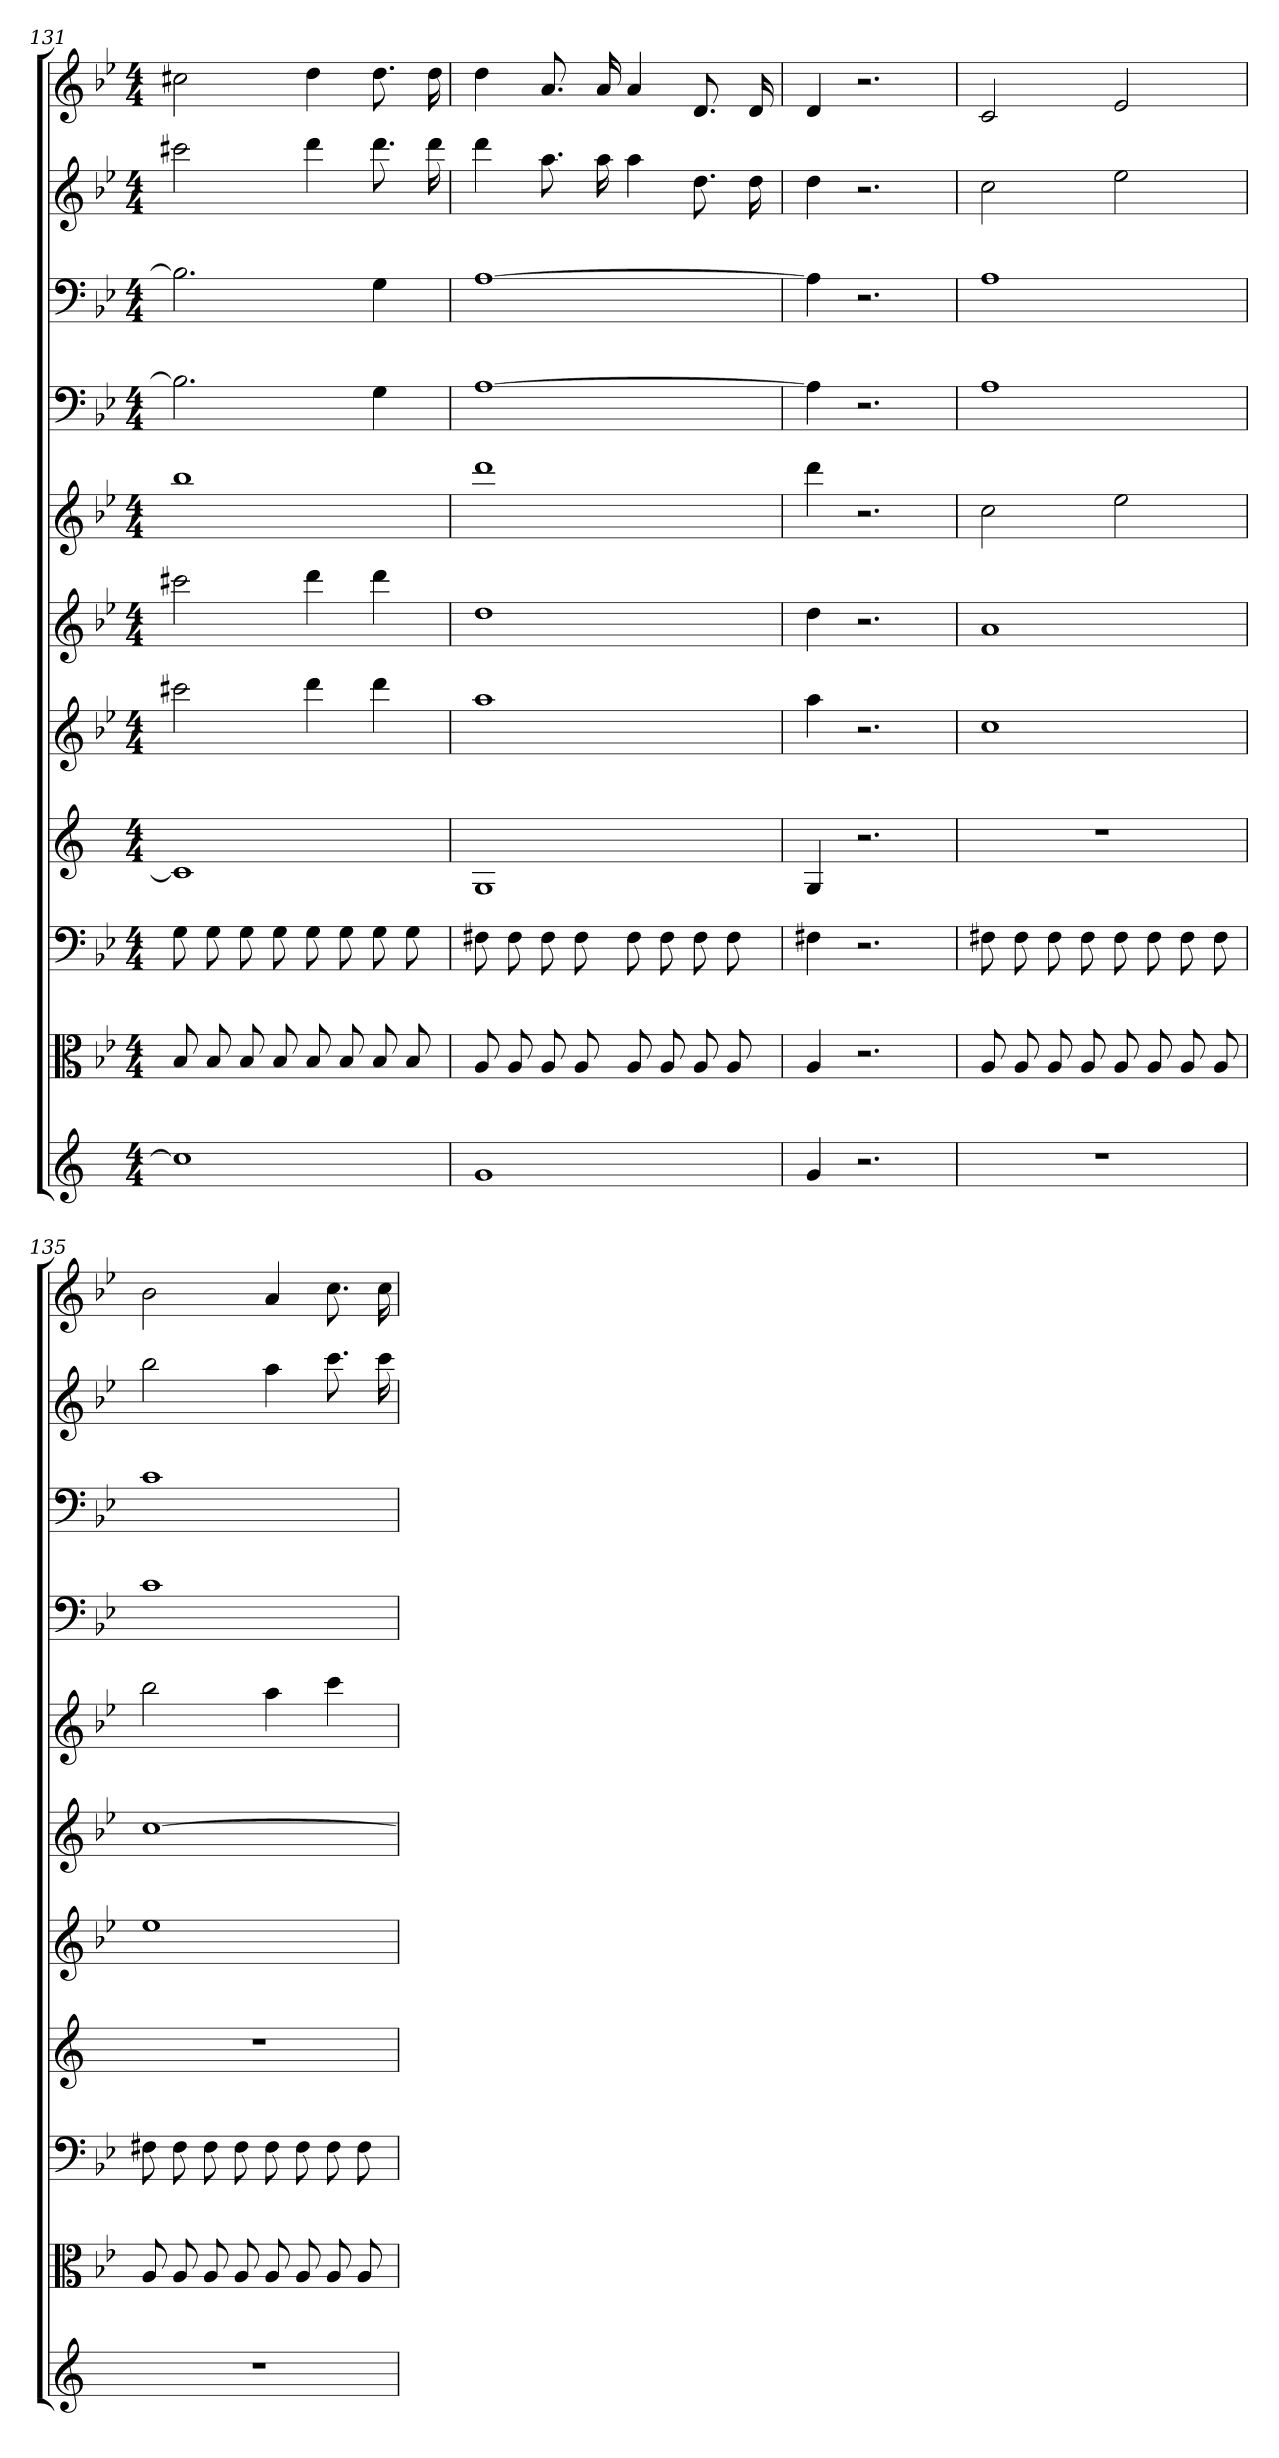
**kern	**kern	**kern	**kern	**kern	**kern	**kern	**kern	**kern	**kern	**kern
*part11	*part10	*part9	*part8	*part7	*part6	*part5	*part4	*part3	*part2	*part1
*staff11	*staff10	*staff9	*staff8	*staff7	*staff6	*staff5	*staff4	*staff3	*staff2	*staff1
*	*clefC3	*clefF4	*	*	*	*	*clefF4	*clefF4	*	*
*k[]	*k[b-e-]	*k[b-e-]	*k[]	*k[b-e-]	*k[b-e-]	*k[b-e-]	*k[b-e-]	*k[b-e-]	*k[b-e-]	*k[b-e-]
*M4/4	*M4/4	*M4/4	*M4/4	*M4/4	*M4/4	*M4/4	*M4/4	*M4/4	*M4/4	*M4/4
=131	=131	=131	=131	=131	=131	=131	=131	=131	=131	=131
1cc]	8B-	8G	1c]	2ccc#X	2ccc#X	1bb-	2.B-]	2.B-]	2ccc#X	2cc#X
.	8B-	8G	.	.	.	.	.	.	.	.
.	8B-	8G	.	.	.	.	.	.	.	.
.	8B-	8G	.	.	.	.	.	.	.	.
.	8B-	8G	.	4ddd	4ddd	.	.	.	4ddd	4dd
.	8B-	8G	.	.	.	.	.	.	.	.
.	8B-	8G	.	4ddd	4ddd	.	4G	4G	8.ddd	8.dd
.	8B-	8G	.	.	.	.	.	.	.	.
.	.	.	.	.	.	.	.	.	16ddd	16dd
=132	=132	=132	=132	=132	=132	=132	=132	=132	=132	=132
1g	8A	8F#X	1G	1aa	1dd	1ddd	[1A	[1A	4ddd	4dd
.	8A	8F#	.	.	.	.	.	.	.	.
.	8A	8F#	.	.	.	.	.	.	8.aa	8.a
.	8A	8F#	.	.	.	.	.	.	.	.
.	.	.	.	.	.	.	.	.	16aa	16a
.	8A	8F#	.	.	.	.	.	.	4aa	4a
.	8A	8F#	.	.	.	.	.	.	.	.
.	8A	8F#	.	.	.	.	.	.	8.dd	8.d
.	8A	8F#	.	.	.	.	.	.	.	.
.	.	.	.	.	.	.	.	.	16dd	16d
=133	=133	=133	=133	=133	=133	=133	=133	=133	=133	=133
4g	4A	4F#X	4G	4aa	4dd	4ddd	4A]	4A]	4dd	4d
2.r	2.r	2.r	2.r	2.r	2.r	2.r	2.r	2.r	2.r	2.r
=134	=134	=134	=134	=134	=134	=134	=134	=134	=134	=134
1r	8A	8F#X	1r	1cc	1a	2cc	1A	1A	2cc	2c
.	8A	8F#	.	.	.	.	.	.	.	.
.	8A	8F#	.	.	.	.	.	.	.	.
.	8A	8F#	.	.	.	.	.	.	.	.
.	8A	8F#	.	.	.	2ee-	.	.	2ee-	2e-
.	8A	8F#	.	.	.	.	.	.	.	.
.	8A	8F#	.	.	.	.	.	.	.	.
.	8A	8F#	.	.	.	.	.	.	.	.
=135	=135	=135	=135	=135	=135	=135	=135	=135	=135	=135
1r	8A	8F#X	1r	1ee-	[1cc	2bb-	1c	1c	2bb-	2b-
.	8A	8F#	.	.	.	.	.	.	.	.
.	8A	8F#	.	.	.	.	.	.	.	.
.	8A	8F#	.	.	.	.	.	.	.	.
.	8A	8F#	.	.	.	4aa	.	.	4aa	4a
.	8A	8F#	.	.	.	.	.	.	.	.
.	8A	8F#	.	.	.	4ccc	.	.	8.ccc	8.cc
.	8A	8F#	.	.	.	.	.	.	.	.
.	.	.	.	.	.	.	.	.	16ccc	16cc
=	=	=	=	=	=	=	=	=	=	=
*-	*-	*-	*-	*-	*-	*-	*-	*-	*-	*-
